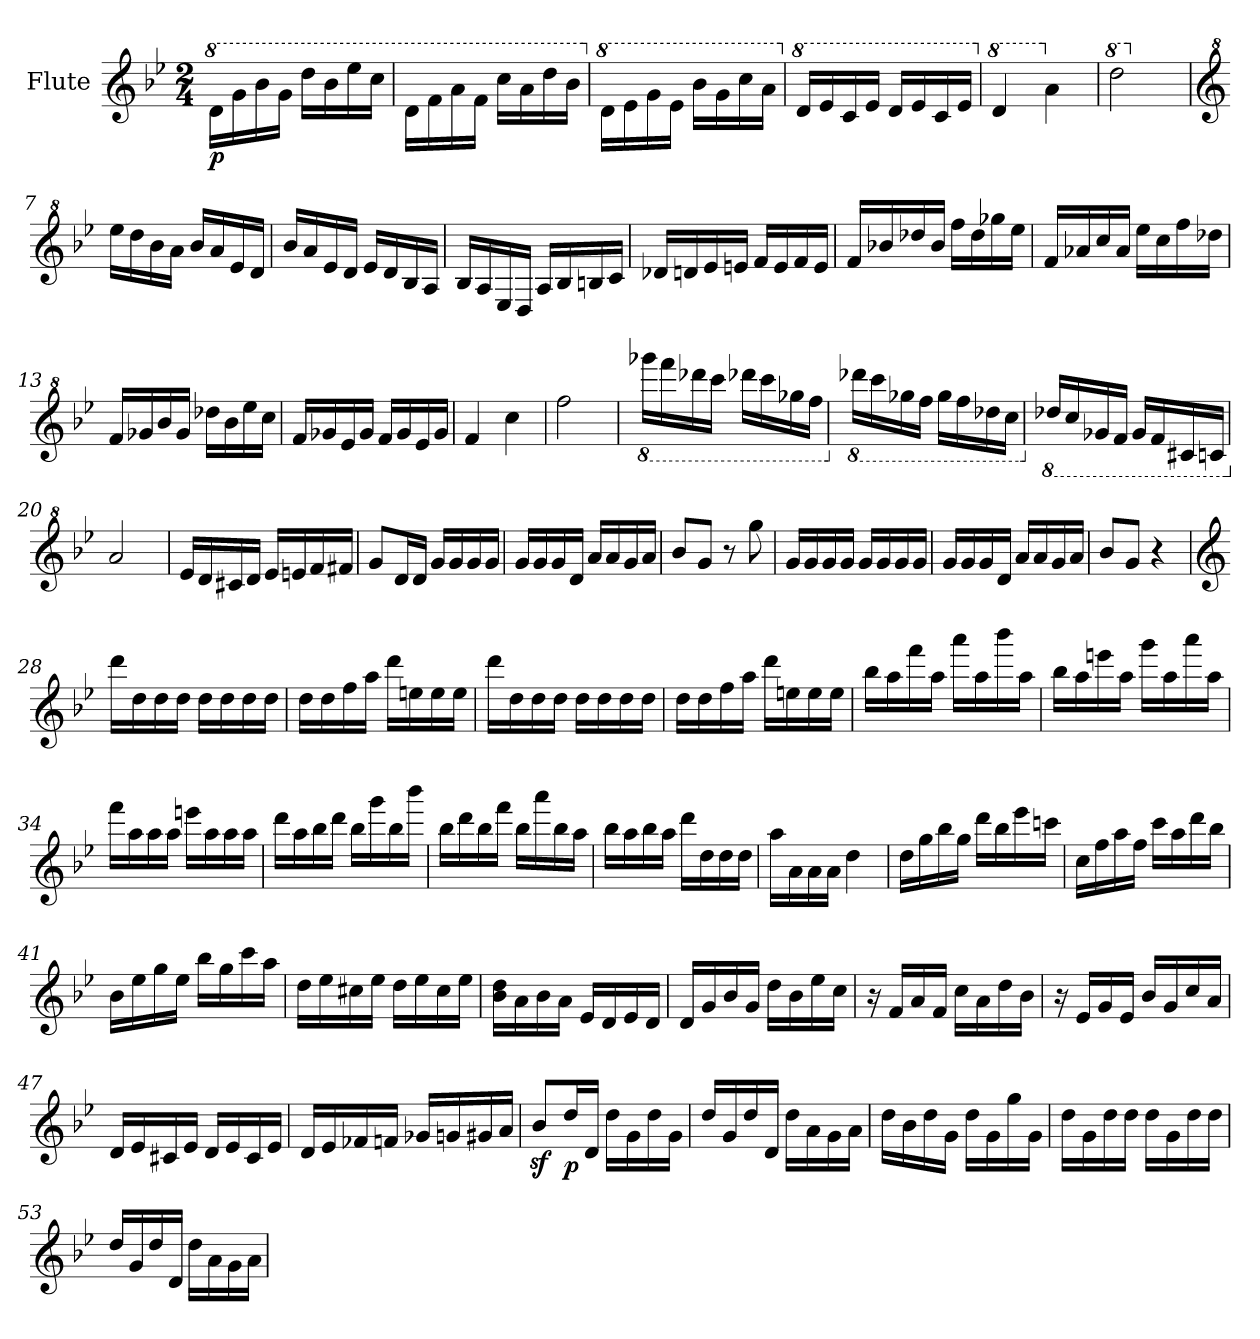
**kern	**dynam
*part1	*part1
*staff1	*staff1
*I"Flute	*
*I'Fl.	*
*clefG2	*
*k[b-e-]	*
*M2/4	*
*MM140	*
*8va	*
=1	=1
!	!LO:DY:b
16dd\LL	p
16gg\	.
16bb-\	.
16gg\JJ	.
16ddd\LL	.
16bb-\	.
16eee-\	.
16ccc\JJ	.
=2	=2
16dd\LL	.
16ff\	.
16aa\	.
16ff\JJ	.
16ccc\LL	.
16aa\	.
16ddd\	.
16bb-\JJ	.
=3	=3
*X8va	*
*8va	*
16dd\LL	.
16ee-\	.
16gg\	.
16ee-\JJ	.
16bb-\LL	.
16gg\	.
16ccc\	.
16aa\JJ	.
=4	=4
*X8va	*
*8va	*
16dd/LL	.
16ee-/	.
16cc/	.
16ee-/JJ	.
16dd/LL	.
16ee-/	.
16cc/	.
16ee-/JJ	.
=5	=5
*X8va	*
*8va	*
*^	*
4dd/	4ryy	.
4ryy	4aa\	.
*v	*v	*
=6	=6
*X8va	*
*8va	*
2ddd\	.
!!LO:LB:g=z
=7	=7
*clefG^2	*
*X8va	*
16eee-\LL	.
16ddd\	.
16bb-\	.
16aa\JJ	.
16bb-/LL	.
16aa/	.
16ee-/	.
16dd/JJ	.
=8	=8
16bb-/LL	.
16aa/	.
16ee-/	.
16dd/JJ	.
16ee-/LL	.
16dd/	.
16b-/	.
16a/JJ	.
=9	=9
16b-/LL	.
16a/	.
16e-/	.
16d/JJ	.
16a/LL	.
16b-/	.
16bn/	.
16cc/JJ	.
=10	=10
16dd-X/LL	.
16ddn/	.
16ee-/	.
16een/JJ	.
16ff/LL	.
16ee/	.
16ff/	.
16ee/JJ	.
!!LO:LB:g=z
=11	=11
16ff/LL	.
16bb-X/	.
16ddd-X/	.
16bb-/JJ	.
16fff\LL	.
16ddd-\	.
16ggg-X\	.
16eee-\JJ	.
=12	=12
16ff/LL	.
16aa-X/	.
16ccc/	.
16aa-/JJ	.
16eee-\LL	.
16ccc\	.
16fff\	.
16ddd-X\JJ	.
=13	=13
16ff/LL	.
16gg-X/	.
16bb-/	.
16gg-/JJ	.
16ddd-X\LL	.
16bb-\	.
16eee-\	.
16ccc\JJ	.
=14	=14
16ff/LL	.
16gg-X/	.
16ee-/	.
16gg-/JJ	.
16ff/LL	.
16gg-/	.
16ee-/	.
16gg-/JJ	.
=15	=15
4ff/	.
4ccc\	.
=16	=16
2fff\	.
!!LO:LB:g=z
=17	=17
*8ba	*
16ggg-X\LL	.
16fff\	.
16ddd-X\	.
16ccc\JJ	.
16ddd-X\LL	.
16ccc\	.
16gg-X\	.
16ff\JJ	.
=18	=18
*X8ba	*
*8ba	*
16ddd-X\LL	.
16ccc\	.
16gg-X\	.
16ff\JJ	.
16gg-\LL	.
16ff\	.
16dd-X\	.
16cc\JJ	.
=19	=19
*X8ba	*
*8ba	*
16dd-X/LL	.
16cc/	.
16g-X/	.
16f/JJ	.
16g-/LL	.
16f/	.
16c#X/	.
16cn/JJ	.
=20	=20
*X8ba	*
2aa/	.
=21	=21
16ee-/LL	.
16dd/	.
16cc#X/	.
16dd/JJ	.
16ee-/LL	.
16een/	.
16ff/	.
16ff#X/JJ	.
!!LO:LB:g=z
=22	=22
8gg/L	.
16dd/L	.
16dd/JJ	.
16gg/LL	.
16gg/	.
16gg/	.
16gg/JJ	.
=23	=23
16gg/LL	.
16gg/	.
16gg/	.
16dd/JJ	.
16aa/LL	.
16aa/	.
16gg/	.
16aa/JJ	.
=24	=24
8bb-/L	.
8gg/J	.
8r	.
8ggg\	.
=25	=25
16gg/LL	.
16gg/	.
16gg/	.
16gg/JJ	.
16gg/LL	.
16gg/	.
16gg/	.
16gg/JJ	.
=26	=26
16gg/LL	.
16gg/	.
16gg/	.
16dd/JJ	.
16aa/LL	.
16aa/	.
16gg/	.
16aa/JJ	.
=27	=27
8bb-/L	.
8gg/J	.
4r	.
!!LO:LB:g=z
=28	=28
*clefG2	*
16ddd\LL	.
16dd\	.
16dd\	.
16dd\JJ	.
16dd\LL	.
16dd\	.
16dd\	.
16dd\JJ	.
=29	=29
16dd\LL	.
16dd\	.
16ff\	.
16aa\JJ	.
16ddd\LL	.
16een\	.
16ee\	.
16ee\JJ	.
=30	=30
16ddd\LL	.
16dd\	.
16dd\	.
16dd\JJ	.
16dd\LL	.
16dd\	.
16dd\	.
16dd\JJ	.
=31	=31
16dd\LL	.
16dd\	.
16ff\	.
16aa\JJ	.
16ddd\LL	.
16een\	.
16ee\	.
16ee\JJ	.
=32	=32
16bb-\LL	.
16aa\	.
16fff\	.
16aa\JJ	.
16aaa\LL	.
16aa\	.
16bbb-\	.
16aa\JJ	.
!!LO:LB:g=z
=33	=33
16bb-\LL	.
16aa\	.
16eeen\	.
16aa\JJ	.
16ggg\LL	.
16aa\	.
16aaa\	.
16aa\JJ	.
=34	=34
16fff\LL	.
16aa\	.
16aa\	.
16aa\JJ	.
16eeen\LL	.
16aa\	.
16aa\	.
16aa\JJ	.
=35	=35
16ddd\LL	.
16aa\	.
16bb-\	.
16ddd\JJ	.
16bb-\LL	.
16ggg\	.
16bb-\	.
16bbb-\JJ	.
=36	=36
16bb-\LL	.
16ddd\	.
16bb-\	.
16fff\JJ	.
16bb-\LL	.
16aaa\	.
16bb-\	.
16aa\JJ	.
!!LO:LB:g=z
=37	=37
16bb-\LL	.
16aa\	.
16bb-\	.
16aa\JJ	.
16ddd\LL	.
16dd\	.
16dd\	.
16dd\JJ	.
=38	=38
16aa\LL	.
16a\	.
16a\	.
16a\JJ	.
4dd\	.
=39	=39
16dd\LL	.
16gg\	.
16bb-\	.
16gg\JJ	.
16ddd\LL	.
16bb-\	.
16eee-\	.
16cccn\JJ	.
=40	=40
16cc\LL	.
16ff\	.
16aa\	.
16ff\JJ	.
16ccc\LL	.
16aa\	.
16ddd\	.
16bb-\JJ	.
=41	=41
16b-\LL	.
16ee-\	.
16gg\	.
16ee-\JJ	.
16bb-\LL	.
16gg\	.
16ccc\	.
16aa\JJ	.
!!LO:LB:g=z
=42	=42
16dd\LL	.
16ee-\	.
16cc#X\	.
16ee-\JJ	.
16dd\LL	.
16ee-\	.
16cc#\	.
16ee-\JJ	.
=43	=43
16b-\ 16dd\LL	.
16a\	.
16b-\	.
16a\JJ	.
16e-/LL	.
16d/	.
16e-/	.
16d/JJ	.
=44	=44
16d/LL	.
16g/	.
16b-/	.
16g/JJ	.
16dd\LL	.
16b-\	.
16ee-\	.
16cc\JJ	.
=45	=45
16r	.
16f/LL	.
16a/	.
16f/JJ	.
16cc\LL	.
16a\	.
16dd\	.
16b-\JJ	.
=46	=46
16r	.
16e-/LL	.
16g/	.
16e-/JJ	.
16b-/LL	.
16g/	.
16cc/	.
16a/JJ	.
!!LO:PB:g=z
=47	=47
16d/LL	.
16e-/	.
16c#X/	.
16e-/JJ	.
16d/LL	.
16e-/	.
16c#/	.
16e-/JJ	.
=48	=48
16d/LL	.
16e-/	.
16f-X/	.
16fn/JJ	.
16g-X/LL	.
16gn/	.
16g#X/	.
16a/JJ	.
=49	=49
8b-z</L	.
!	!LO:DY:b
16dd/L	p
16d/JJ	.
16dd\LL	.
16g\	.
16dd\	.
16g\JJ	.
=50	=50
16dd/LL	.
16g/	.
16dd/	.
16d/JJ	.
16dd\LL	.
16a\	.
16g\	.
16a\JJ	.
=51	=51
16dd\LL	.
16b-\	.
16dd\	.
16g\JJ	.
16dd\LL	.
16g\	.
16gg\	.
16g\JJ	.
!!LO:LB:g=z
=52	=52
16dd\LL	.
16g\	.
16dd\	.
16dd\JJ	.
16dd\LL	.
16g\	.
16dd\	.
16dd\JJ	.
=53	=53
16dd/LL	.
16g/	.
16dd/	.
16d/JJ	.
16dd\LL	.
16a\	.
16g\	.
16a\JJ	.
=	=
*-	*-
